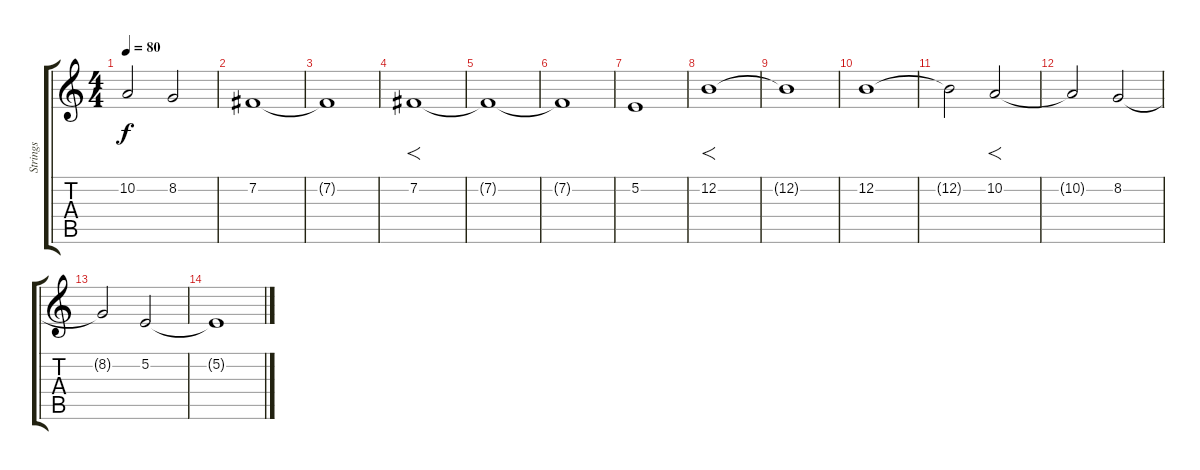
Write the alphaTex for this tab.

\track ("Strings" "Strings") {instrument viola}
\staff {score tabs}
\tuning (E4 B3 G3 D3 A2 E2) {hide}
\ts (4 4)
\tempo 80
\clef g2
\ks c
10.2{t}.2{dy f} 8.2.2 |
7.2.1 |
7.2{t}.1 |
7.2.1{f} |
7.2{t}.1 |
7.2{t}.1 |
5.2.1 |
12.2.1{f} |
12.2{t}.1 |
12.2.1 |
12.2{t}.2 10.2.2{f} |
10.2{t}.2 8.2.2 |
8.2{t}.2 5.2.2 |
5.2{t}.1
